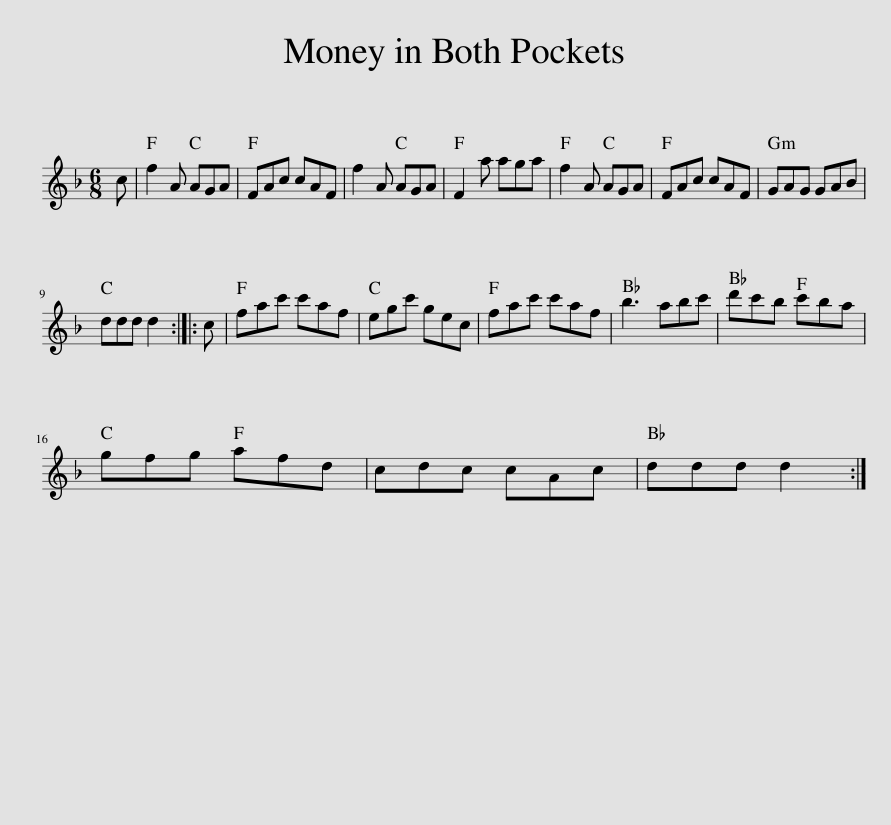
X:1
L:1/8
M:6/8
I:linebreak $
K:F
V:1 treble
V:1
 c | f2 A AGA | FAc cAF | f2 A AGA | F2 a aga | %5
 f2 A AGA | FAc cAF | GAG GAB |$ ddd d2 :: c | %10
 fac' c'af | egc' gec | fac' c'af | b3 abc' | d'c'b c'ba |$ %15
 gfg afd | cdc cAc | ddd d2 :| %18
